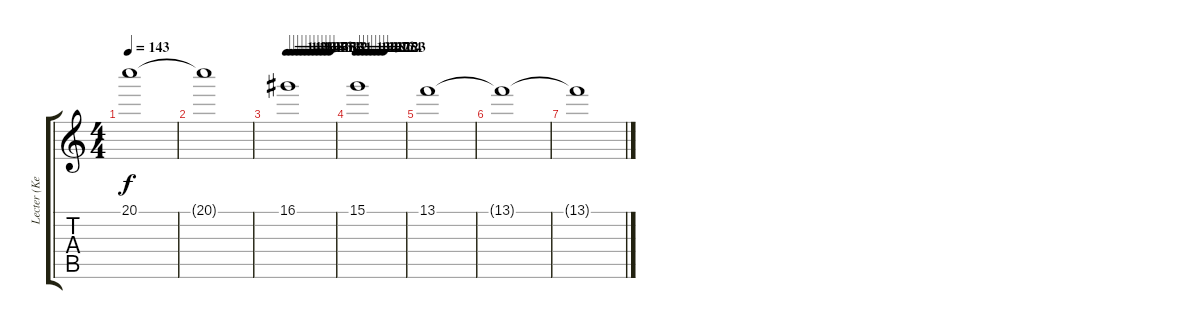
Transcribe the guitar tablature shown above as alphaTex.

\track ("Lecter (KeybRight)" "Lecter (Ke") {instrument lead6voice}
\staff {score tabs}
\tuning (E5 B4 G4 D4 A3 E3) {hide}
\ts (4 4)
\tempo 143
\clef g2
\ks c
20.1.1{dy f} |
20.1{t}.1 |
\tempo 142
\tempo (141 0.08333333333333333)
\tempo (140 0.16666666666666666)
\tempo (139 0.25)
\tempo (138 0.3333333333333333)
\tempo (137 0.4166666666666667)
\tempo (136 0.5)
\tempo (135 0.5833333333333334)
\tempo (134 0.6666666666666666)
\tempo (133 0.75)
\tempo (132 0.8333333333333334)
\tempo (131 0.9166666666666666)
16.1.1 |
\tempo 130
\tempo (129 0.08333333333333333)
\tempo (128 0.16666666666666666)
\tempo (127 0.25)
\tempo (126 0.3333333333333333)
\tempo (125 0.4166666666666667)
\tempo (124 0.5)
\tempo (123 0.5833333333333334)
15.1.1 |
13.1.1 |
13.1{t}.1 |
13.1{t}.1
